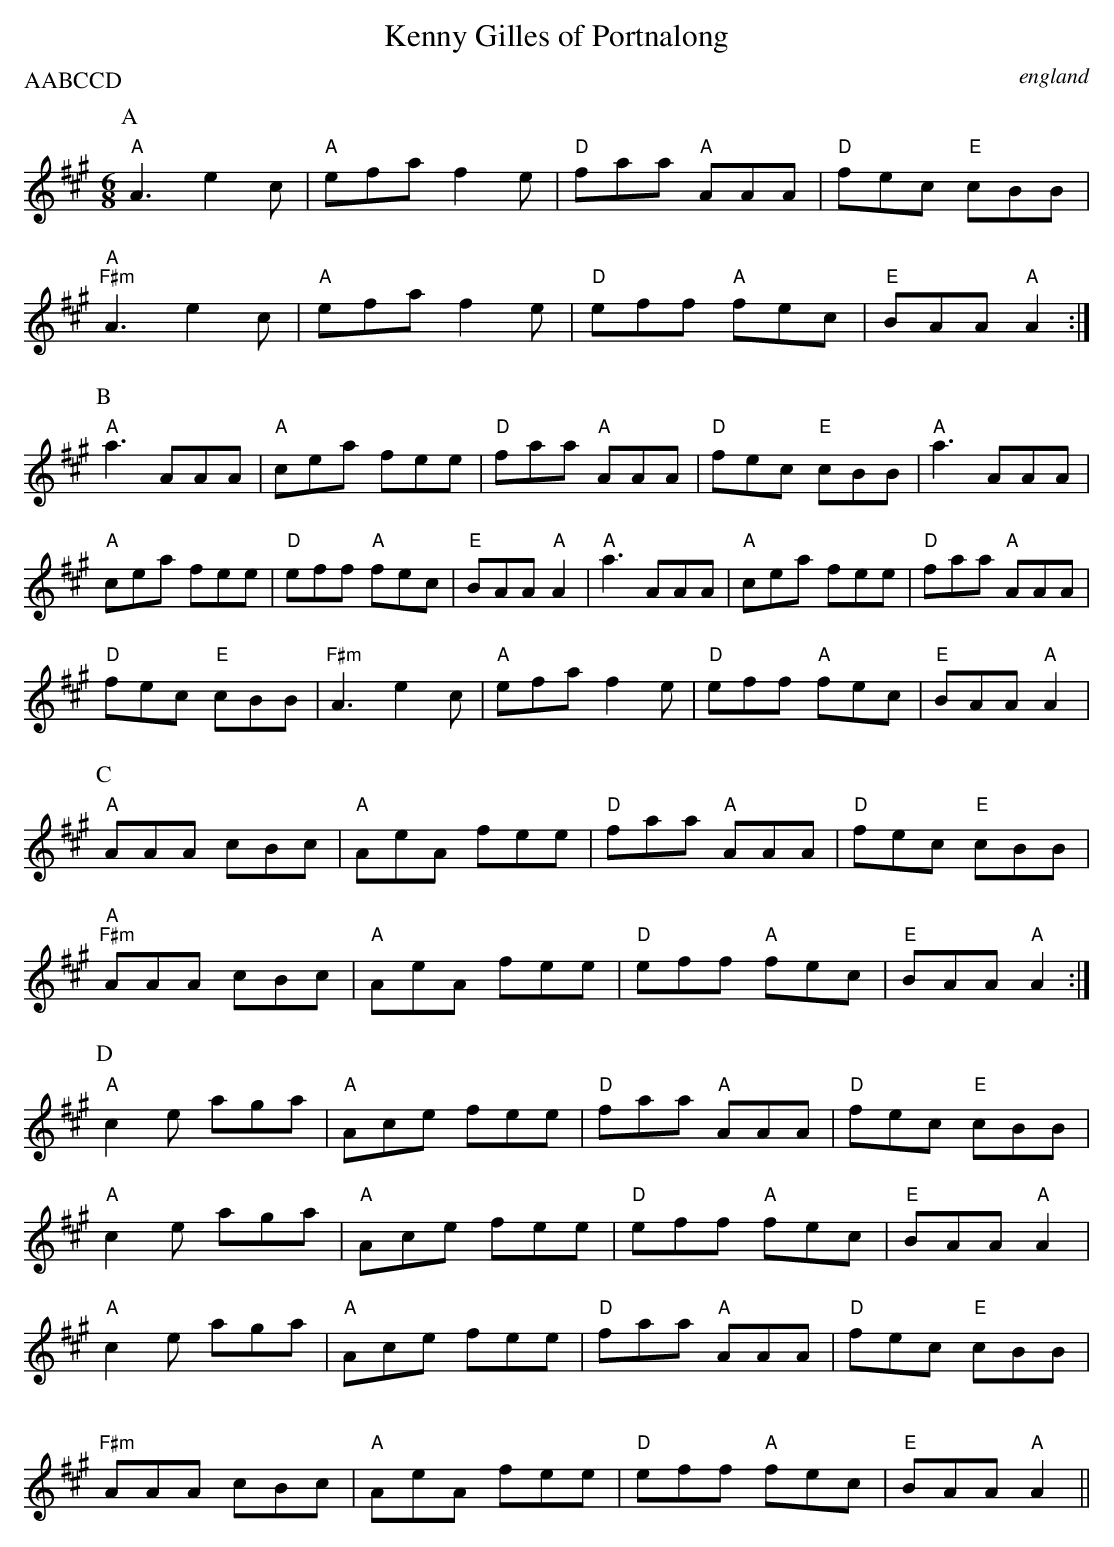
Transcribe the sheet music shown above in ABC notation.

X:1
T:Kenny Gilles of Portnalong
O:england
P:AABCCD
M:6/8
K:A
P:A
"A"A3 e2c|"A"efa f2e|"D"faa "A"AAA|"D"fec "E"cBB|
"A""F#m"A3 e2c|"A"efa f2e|"D"eff "A"fec|"E"BAA "A"A2:|
P:B
"A"a3 AAA|"A"cea fee|"D"faa "A"AAA|"D"fec "E"cBB|"A"a3 AAA|
"A"cea fee|"D"eff "A"fec|"E"BAA "A"A2|"A"a3 AAA|"A"cea fee|"D"faa "A"AAA|
"D"fec "E"cBB|"F#m"A3 e2c|"A"efa f2e|"D"eff "A"fec|"E"BAA "A"A2|
P:C
"A"AAA cBc|"A"AeA fee|"D"faa "A"AAA|"D"fec "E"cBB|
"A""F#m"AAA cBc|"A"AeA fee|"D"eff "A"fec|"E"BAA "A"A2:|
P:D
"A"c2e aga|"A"Ace fee|"D"faa "A"AAA|"D"fec "E"cBB|
"A"c2e aga|"A"Ace fee|"D"eff "A"fec|"E"BAA "A"A2|
"A"c2e aga|"A"Ace fee|"D"faa "A"AAA|"D"fec "E"cBB|
"F#m"AAA cBc|"A"AeA fee|"D"eff "A"fec|"E"BAA "A"A2||
